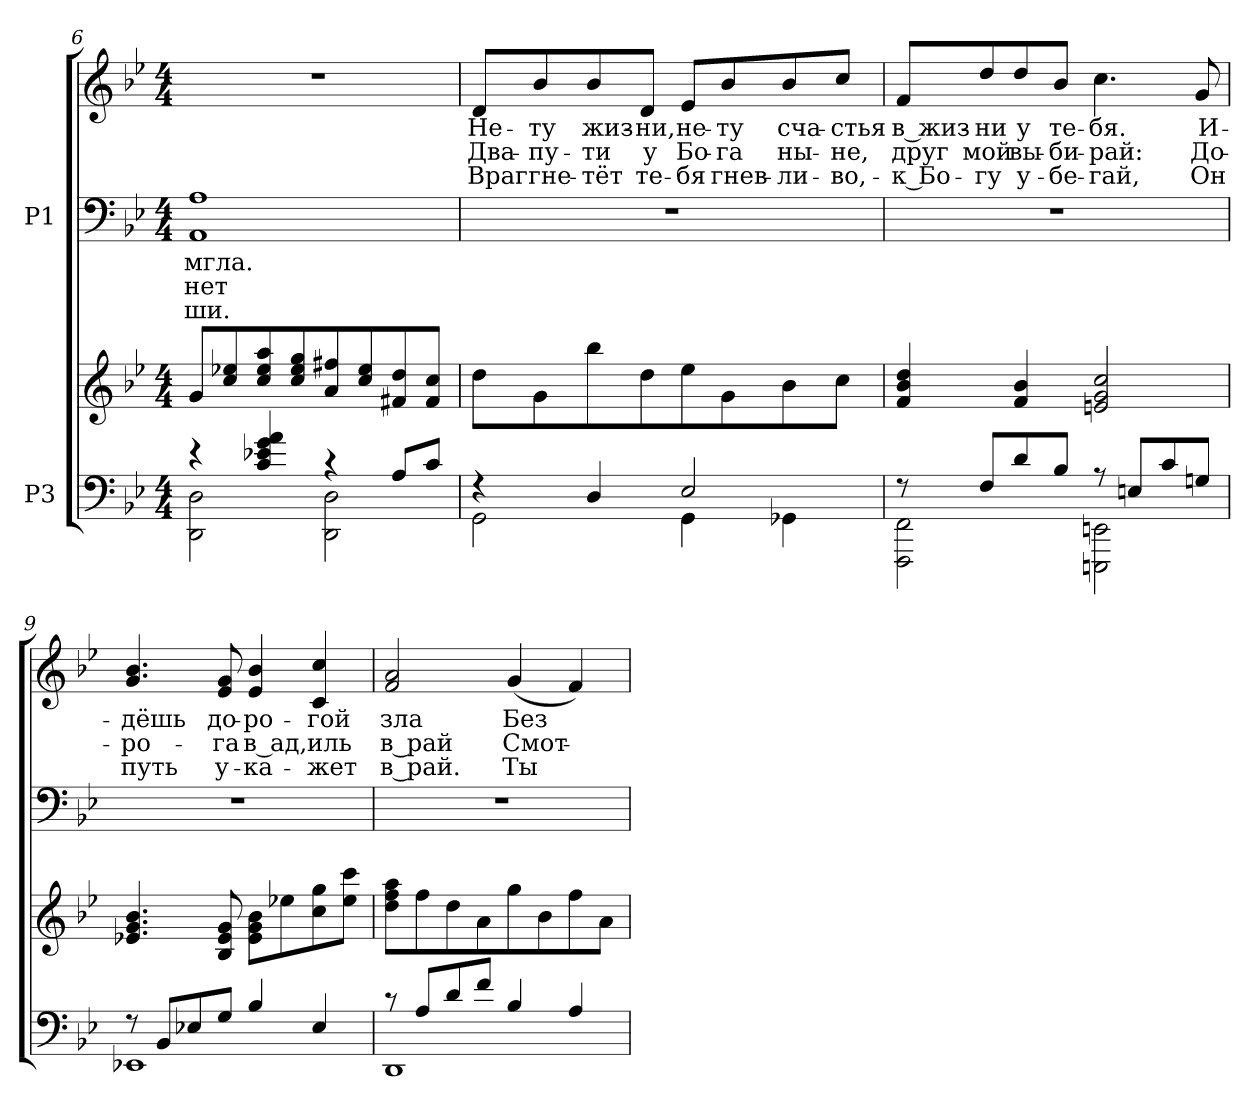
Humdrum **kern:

**kern	**kern	**kern	**text	**text	**text	**kern	**text	**text	**text
*part2	*part2	*part1	*part1	*part1	*part1	*part1	*part1	*part1	*part1
*staff4	*staff3	*staff2	*staff2	*staff2	*staff2	*staff1	*staff1	*staff1	*staff1
*I"P3	*	*I"P1	*	*	*	*	*	*	*
*clefF4	*clefG2	*clefF4	*	*	*	*clefG2	*	*	*
*k[b-e-]	*k[b-e-]	*k[b-e-]	*	*	*	*k[b-e-]	*	*	*
*g:	*g:	*g:	*	*	*	*g:	*	*	*
*M4/4	*M4/4	*M4/4	*	*	*	*M4/4	*	*	*
=6	=6	=6	=6	=6	=6	=6	=6	=6	=6
*^	*	*	*	*	*	*	*	*	*
!	!	!	!	!LO:LY:a:color=#000000	!LO:LY:a:color=#000000	!LO:LY:a:color=#000000	!	!	!	!
4r	2DDi\ 2Di	8gi/L	1AAi 1Ai	мгла.	нет	-ши.	1r	.	.	.
.	.	8cci/ 8ee-Xi	.	.	.	.	.	.	.	.
4ci/ 4e-Xi 4gi 4ai	.	8cci/ 8ee-i 8aai	.	.	.	.	.	.	.	.
.	.	8cci/ 8ee-i 8ggi	.	.	.	.	.	.	.	.
4r	2DDi\ 2Di	8ai/ 8ff#Xi	.	.	.	.	.	.	.	.
.	.	8cci/ 8ee-i	.	.	.	.	.	.	.	.
8Ai/L	.	8f#Xi/ 8ddi	.	.	.	.	.	.	.	.
8ci/J	.	8f#i/ 8cciJ	.	.	.	.	.	.	.	.
!!LO:LB:g=z
=7	=7	=7	=7	=7	=7	=7	=7	=7	=7	=7
!	!	!	!	!	!	!	!	!LO:LY:b:color=#000000	!LO:LY:b:color=#000000	!LO:LY:b:color=#000000
4r	2GGi\	8ddi\L	1r	.	.	.	8di/L	Не-	Два-	Враг
!	!	!	!	!	!	!	!	!LO:LY:b:color=#000000	!LO:LY:b:color=#000000	!LO:LY:b:color=#000000
.	.	8gi\	.	.	.	.	8b-i/	-ту	-пу-	гне-
!	!	!	!	!	!	!	!	!LO:LY:b:color=#000000	!LO:LY:b:color=#000000	!LO:LY:b:color=#000000
4Di/	.	8bb-i\	.	.	.	.	8b-i/	жиз-	-ти	-тёт
!	!	!	!	!	!	!	!	!LO:LY:b:color=#000000	!LO:LY:b:color=#000000	!LO:LY:b:color=#000000
.	.	8ddi\	.	.	.	.	8di/J	-ни,	у	те-
!	!	!	!	!	!	!	!	!LO:LY:b:color=#000000	!LO:LY:b:color=#000000	!LO:LY:b:color=#000000
2E-i/	4GGi\	8ee-i\	.	.	.	.	8e-i/L	не-	Бо-	-бя
!	!	!	!	!	!	!	!	!LO:LY:b:color=#000000	!LO:LY:b:color=#000000	!LO:LY:b:color=#000000
.	.	8gi\	.	.	.	.	8b-i/	-ту	-га	гнев-
!	!	!	!	!	!	!	!	!LO:LY:b:color=#000000	!LO:LY:b:color=#000000	!LO:LY:b:color=#000000
.	4GG-Xi\	8b-i\	.	.	.	.	8b-i/	сча-	ны-	-ли-
!	!	!	!	!	!	!	!	!LO:LY:b:color=#000000	!LO:LY:b:color=#000000	!LO:LY:b:color=#000000
.	.	8cci\J	.	.	.	.	8cci/J	-стья	-не,	-во,-
=8	=8	=8	=8	=8	=8	=8	=8	=8	=8	=8
!	!	!	!	!	!	!	!	!LO:LY:b:color=#000000	!LO:LY:b:color=#000000	!LO:LY:b:color=#000000
8r	2FFFi\ 2FFi	4fi/ 4b-i 4ddi	1r	.	.	.	8fi/L	в жиз-	друг	-к Бо-
!	!	!	!	!	!	!	!	!LO:LY:b:color=#000000	!LO:LY:b:color=#000000	!LO:LY:b:color=#000000
8Fi/L	.	.	.	.	.	.	8ddi/	-ни	мой	-гу
!	!	!	!	!	!	!	!	!LO:LY:b:color=#000000	!LO:LY:b:color=#000000	!LO:LY:b:color=#000000
8di/	.	4fi/ 4b-i	.	.	.	.	8ddi/	у	вы-	у-
!	!	!	!	!	!	!	!	!LO:LY:b:color=#000000	!LO:LY:b:color=#000000	!LO:LY:b:color=#000000
8B-i/J	.	.	.	.	.	.	8b-i/J	те-	-би-	-бе-
!	!	!	!	!	!	!	!	!LO:LY:b:color=#000000	!LO:LY:b:color=#000000	!LO:LY:b:color=#000000
8r	2EEEni\ 2EEni	2eni/ 2gi 2cci	.	.	.	.	4.cci\	-бя.	-рай:	-гай,
8Eni/L	.	.	.	.	.	.	.	.	.	.
8ci/	.	.	.	.	.	.	.	.	.	.
!	!	!	!	!	!	!	!	!LO:LY:b:color=#000000	!LO:LY:b:color=#000000	!LO:LY:b:color=#000000
8Gni/J	.	.	.	.	.	.	8gi/	И-	До-	Он
=9	=9	=9	=9	=9	=9	=9	=9	=9	=9	=9
!	!	!	!	!	!	!	!	!LO:LY:b:color=#000000	!LO:LY:b:color=#000000	!LO:LY:b:color=#000000
8r	1EE-Xi	4.e-Xi/ 4.gi 4.b-i	1r	.	.	.	4.gi/ 4.b-i	-дёшь	-ро-	путь
8BB-i/L	.	.	.	.	.	.	.	.	.	.
8E-Xi/	.	.	.	.	.	.	.	.	.	.
!	!	!	!	!	!	!	!	!LO:LY:b:color=#000000	!LO:LY:b:color=#000000	!LO:LY:b:color=#000000
8Gi/J	.	8B-i/ 8e-i 8gi	.	.	.	.	8e-i/ 8gi	до-	-га	у-
!	!	!	!	!	!	!	!	!LO:LY:b:color=#000000	!LO:LY:b:color=#000000	!LO:LY:b:color=#000000
4B-i/	.	8e-i\ 8gi 8b-iL	.	.	.	.	4e-i/ 4b-i	-ро-	в ад,	-ка-
.	.	8ee-Xi\	.	.	.	.	.	.	.	.
!	!	!	!	!	!	!	!	!LO:LY:b:color=#000000	!LO:LY:b:color=#000000	!LO:LY:b:color=#000000
4E-i/	.	8cci\ 8ggi	.	.	.	.	4ci/ 4cci	-гой	иль	-жет
.	.	8ee-i\ 8ccciJ	.	.	.	.	.	.	.	.
!!LO:PB:g=z
=10	=10	=10	=10	=10	=10	=10	=10	=10	=10	=10
!	!	!	!	!	!	!	!	!LO:LY:b:color=#000000	!LO:LY:b:color=#000000	!LO:LY:b:color=#000000
8r	1DDi	8ddi\ 8ffi 8aaiL	1r	.	.	.	2fi/ 2ai	зла	в рай	в рай.
8Ai/L	.	8ffi\	.	.	.	.	.	.	.	.
8di/	.	8ddi\	.	.	.	.	.	.	.	.
8fi/J	.	8ai\	.	.	.	.	.	.	.	.
!	!	!	!	!	!	!	!	!LO:LY:b:color=#000000	!LO:LY:b:color=#000000	!LO:LY:b:color=#000000
4B-i/	.	8ggi\	.	.	.	.	(4gi/	Без	Смот-	Ты
.	.	8b-i\	.	.	.	.	.	.	.	.
4Ai/	.	8ffi\	.	.	.	.	4fi/)	.	.	.
.	.	8ai\J	.	.	.	.	.	.	.	.
*v	*v	*	*	*	*	*	*	*	*	*
=	=	=	=	=	=	=	=	=	=
*-	*-	*-	*-	*-	*-	*-	*-	*-	*-
